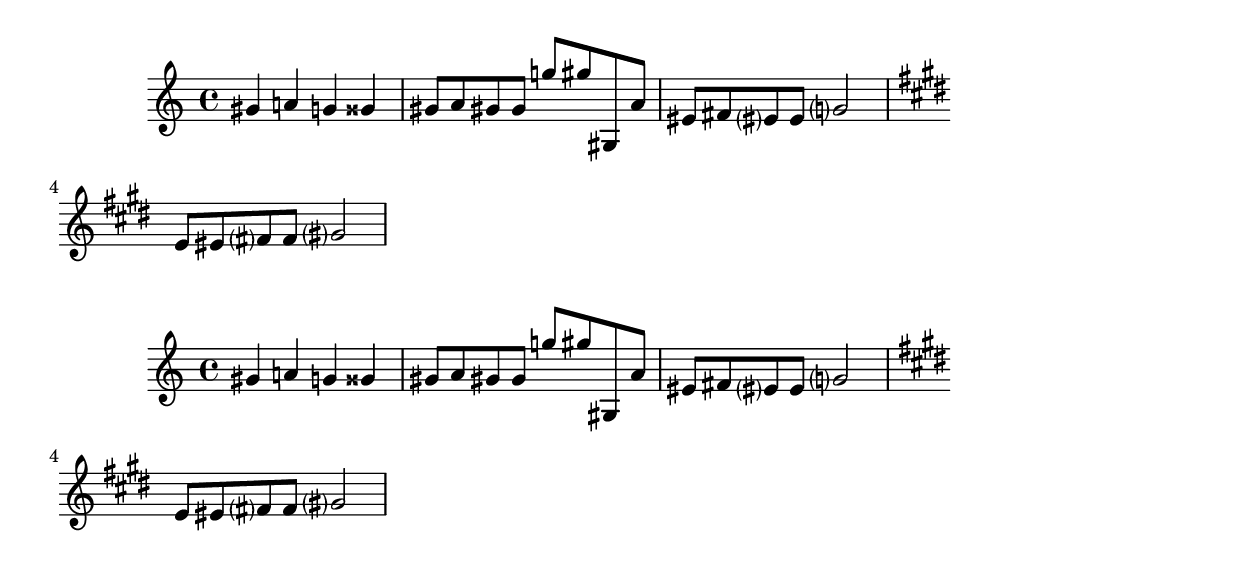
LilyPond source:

\version "2.12.0"
\header {

texidoc = "Several automatic accidental rules
aim to reproduce contemporary music notation
practices:
@itemize
@item
@code{'dodecaphonic} style prints accidentals on every
note (including naturals)
@item
@code{'neo-modern style} prints accidentals on every note
(not including naturals), except when a note is
immediately repeated
@item
@code{'neo-modern-cautionary} style acts like neo-modern,
adding cautionary parentheses around accidentals.
@item
@code{'teaching} prints accidentals normally, but adds
cautionary accidentals when an accidental is
already included in the key signature.
@end itemize

Both scores should show the same accidentals.
"

}

\layout { ragged-right = ##t }

\score {
  \relative c'' {
    #(set-accidental-style 'dodecaphonic)
    gis4 a g gisis
    #(set-accidental-style 'neo-modern)
    gis8 a gis gis g' gis gis,, a'
    #(set-accidental-style 'neo-modern-cautionary)
    eis fis eis eis g2
    #(set-accidental-style 'teaching)
    \key e \major
    e8 eis fis fis gis2
  }
}

\score {
  \relative c'' {
    \set Staff.autoAccidentals = #'()
    \set Staff.autoCautionaries = #'()
    gis!4 a! g! gisis!
    gis!8 a gis! gis g'! gis! gis,,! a'
    eis! fis! eis? eis g?2
    \key e \major
    e8 eis! fis? fis gis?2
  }
}
